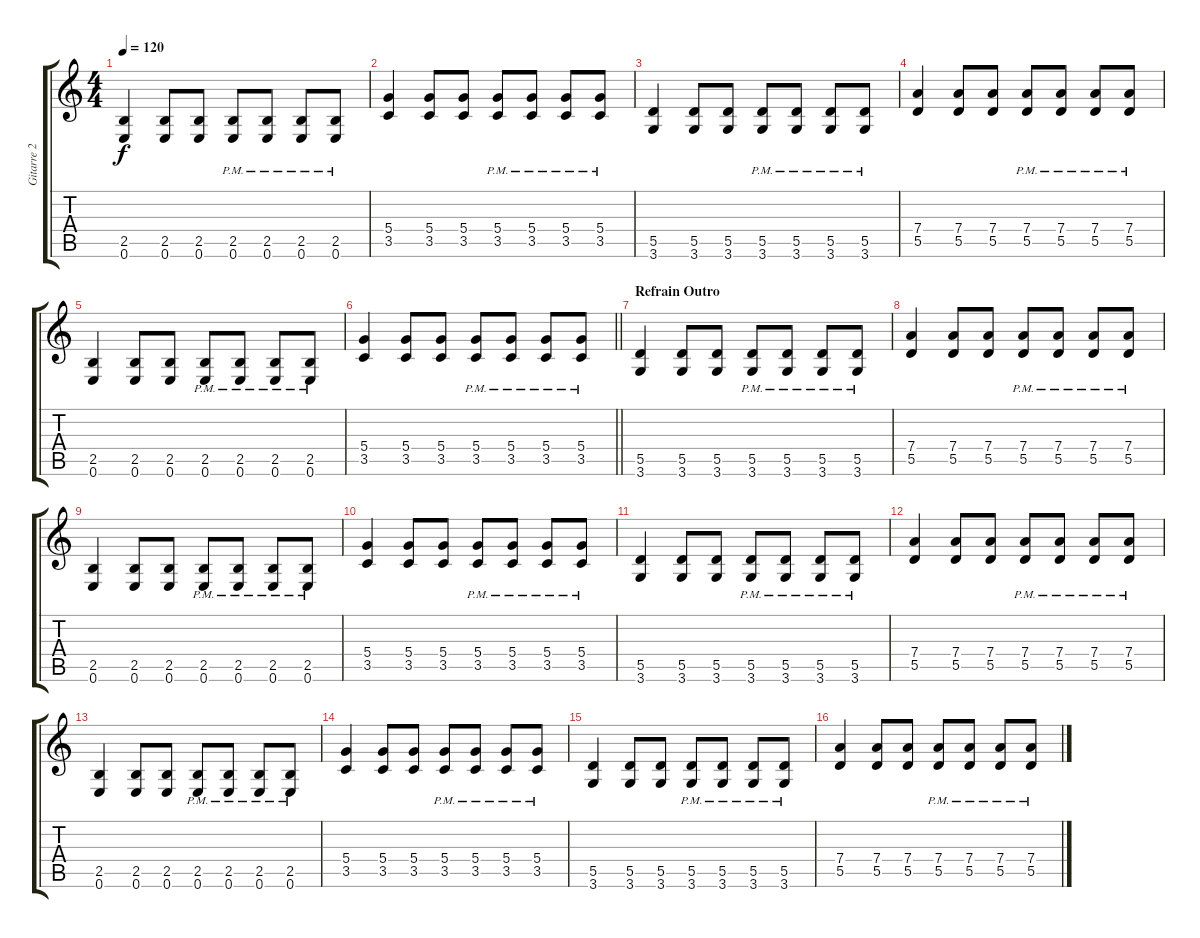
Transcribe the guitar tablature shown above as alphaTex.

\track ("Gitarre 2" "Gitarre 2") {instrument overdrivenguitar}
\staff {score tabs}
\tuning (E4 B3 G3 D3 A2 E2) {hide}
\ts (4 4)
\tempo 120
\clef g2
\ks c
(2.5 0.6).4{dy f} (2.5 0.6).8 (2.5 0.6).8 (2.5{pm} 0.6{pm}).8 (2.5{pm} 0.6{pm}).8 (2.5{pm} 0.6{pm}).8 (2.5{pm} 0.6{pm}).8 |
(5.4 3.5).4 (5.4 3.5).8 (5.4 3.5).8 (5.4{pm} 3.5{pm}).8 (5.4{pm} 3.5{pm}).8 (5.4{pm} 3.5{pm}).8 (5.4{pm} 3.5{pm}).8 |
(5.5 3.6).4 (5.5 3.6).8 (5.5 3.6).8 (5.5{pm} 3.6{pm}).8 (5.5{pm} 3.6{pm}).8 (5.5{pm} 3.6{pm}).8 (5.5{pm} 3.6{pm}).8 |
(7.4 5.5).4 (7.4 5.5).8 (7.4 5.5).8 (7.4{pm} 5.5{pm}).8 (7.4{pm} 5.5{pm}).8 (7.4{pm} 5.5{pm}).8 (7.4{pm} 5.5{pm}).8 |
(2.5 0.6).4 (2.5 0.6).8 (2.5 0.6).8 (2.5{pm} 0.6{pm}).8 (2.5{pm} 0.6{pm}).8 (2.5{pm} 0.6{pm}).8 (2.5{pm} 0.6{pm}).8 |
\barLineRight lightlight
(5.4 3.5).4 (5.4 3.5).8 (5.4 3.5).8 (5.4{pm} 3.5{pm}).8 (5.4{pm} 3.5{pm}).8 (5.4{pm} 3.5{pm}).8 (5.4{pm} 3.5{pm}).8 |
\section ("" "Refrain Outro")
(5.5 3.6).4 (5.5 3.6).8 (5.5 3.6).8 (5.5{pm} 3.6{pm}).8 (5.5{pm} 3.6{pm}).8 (5.5{pm} 3.6{pm}).8 (5.5{pm} 3.6{pm}).8 |
(7.4 5.5).4 (7.4 5.5).8 (7.4 5.5).8 (7.4{pm} 5.5{pm}).8 (7.4{pm} 5.5{pm}).8 (7.4{pm} 5.5{pm}).8 (7.4{pm} 5.5{pm}).8 |
(2.5 0.6).4 (2.5 0.6).8 (2.5 0.6).8 (2.5{pm} 0.6{pm}).8 (2.5{pm} 0.6{pm}).8 (2.5{pm} 0.6{pm}).8 (2.5{pm} 0.6{pm}).8 |
(5.4 3.5).4 (5.4 3.5).8 (5.4 3.5).8 (5.4{pm} 3.5{pm}).8 (5.4{pm} 3.5{pm}).8 (5.4{pm} 3.5{pm}).8 (5.4{pm} 3.5{pm}).8 |
(5.5 3.6).4 (5.5 3.6).8 (5.5 3.6).8 (5.5{pm} 3.6{pm}).8 (5.5{pm} 3.6{pm}).8 (5.5{pm} 3.6{pm}).8 (5.5{pm} 3.6{pm}).8 |
(7.4 5.5).4 (7.4 5.5).8 (7.4 5.5).8 (7.4{pm} 5.5{pm}).8 (7.4{pm} 5.5{pm}).8 (7.4{pm} 5.5{pm}).8 (7.4{pm} 5.5{pm}).8 |
(2.5 0.6).4 (2.5 0.6).8 (2.5 0.6).8 (2.5{pm} 0.6{pm}).8 (2.5{pm} 0.6{pm}).8 (2.5{pm} 0.6{pm}).8 (2.5{pm} 0.6{pm}).8 |
(5.4 3.5).4 (5.4 3.5).8 (5.4 3.5).8 (5.4{pm} 3.5{pm}).8 (5.4{pm} 3.5{pm}).8 (5.4{pm} 3.5{pm}).8 (5.4{pm} 3.5{pm}).8 |
(5.5 3.6).4 (5.5 3.6).8 (5.5 3.6).8 (5.5{pm} 3.6{pm}).8 (5.5{pm} 3.6{pm}).8 (5.5{pm} 3.6{pm}).8 (5.5{pm} 3.6{pm}).8 |
(7.4 5.5).4 (7.4 5.5).8 (7.4 5.5).8 (7.4{pm} 5.5{pm}).8 (7.4{pm} 5.5{pm}).8 (7.4{pm} 5.5{pm}).8 (7.4{pm} 5.5{pm}).8
